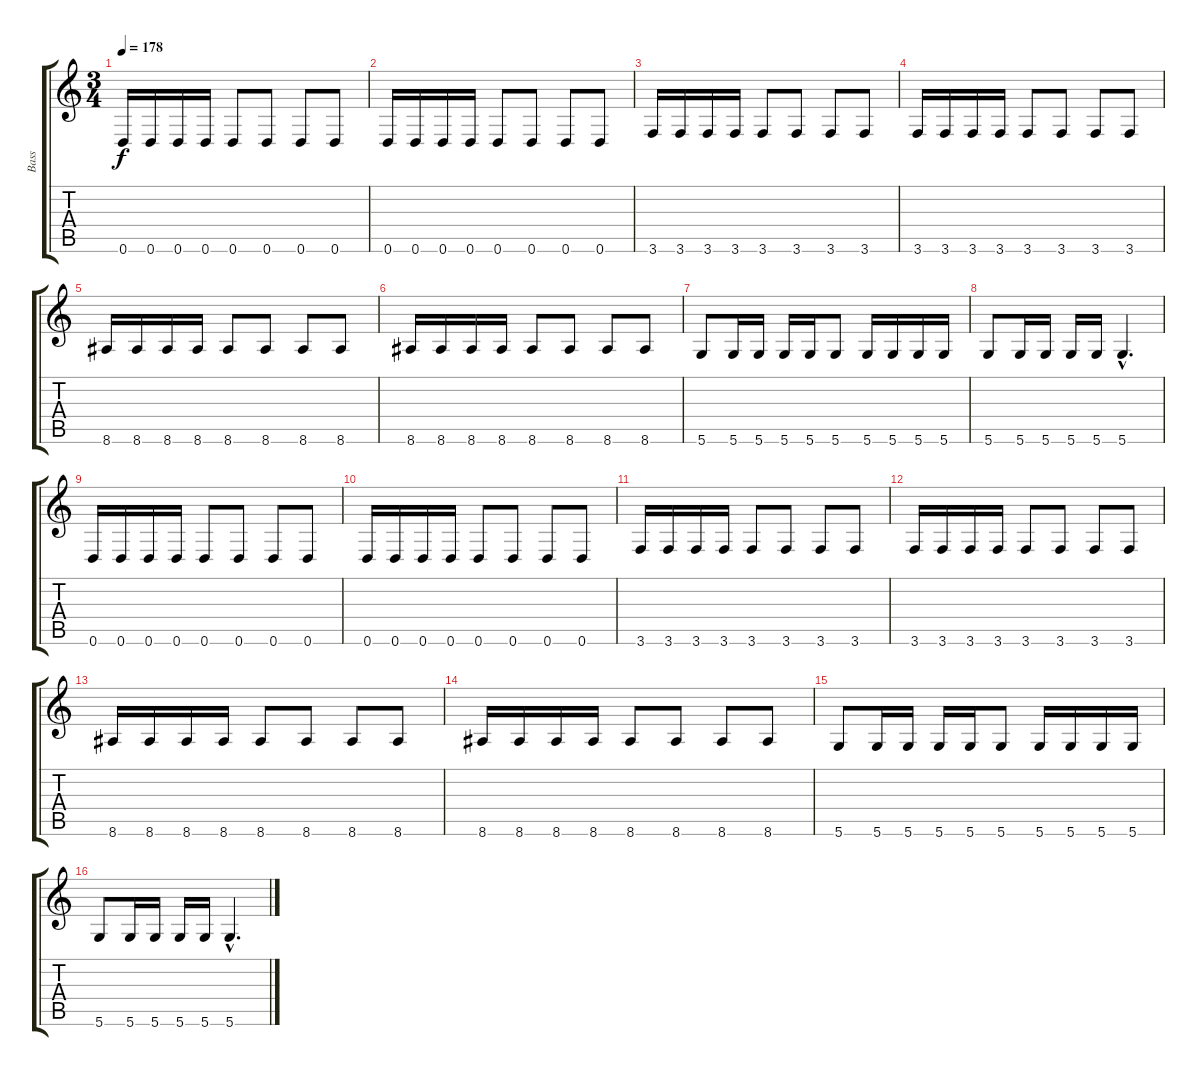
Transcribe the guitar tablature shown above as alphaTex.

\track ("Bass" "Bass") {instrument electricbassfinger}
\staff {score tabs}
\tuning (E4 B3 G3 D3 A2 D2) {hide}
\ts (3 4)
\tempo 178
\clef g2
\ks c
0.6.16{dy f} 0.6.16 0.6.16 0.6.16 0.6.8 0.6.8 0.6.8 0.6.8 |
0.6.16 0.6.16 0.6.16 0.6.16 0.6.8 0.6.8 0.6.8 0.6.8 |
3.6.16 3.6.16 3.6.16 3.6.16 3.6.8 3.6.8 3.6.8 3.6.8 |
3.6.16 3.6.16 3.6.16 3.6.16 3.6.8 3.6.8 3.6.8 3.6.8 |
8.6.16 8.6.16 8.6.16 8.6.16 8.6.8 8.6.8 8.6.8 8.6.8 |
8.6.16 8.6.16 8.6.16 8.6.16 8.6.8 8.6.8 8.6.8 8.6.8 |
5.6.8 5.6.16 5.6.16 5.6.16 5.6.16 5.6.8 5.6.16 5.6.16 5.6.16 5.6.16 |
5.6.8 5.6.16 5.6.16 5.6.16 5.6.16 5.6{hac}.4{d} |
0.6.16 0.6.16 0.6.16 0.6.16 0.6.8 0.6.8 0.6.8 0.6.8 |
0.6.16 0.6.16 0.6.16 0.6.16 0.6.8 0.6.8 0.6.8 0.6.8 |
3.6.16 3.6.16 3.6.16 3.6.16 3.6.8 3.6.8 3.6.8 3.6.8 |
3.6.16 3.6.16 3.6.16 3.6.16 3.6.8 3.6.8 3.6.8 3.6.8 |
8.6.16 8.6.16 8.6.16 8.6.16 8.6.8 8.6.8 8.6.8 8.6.8 |
8.6.16 8.6.16 8.6.16 8.6.16 8.6.8 8.6.8 8.6.8 8.6.8 |
5.6.8 5.6.16 5.6.16 5.6.16 5.6.16 5.6.8 5.6.16 5.6.16 5.6.16 5.6.16 |
5.6.8 5.6.16 5.6.16 5.6.16 5.6.16 5.6{hac}.4{d}
